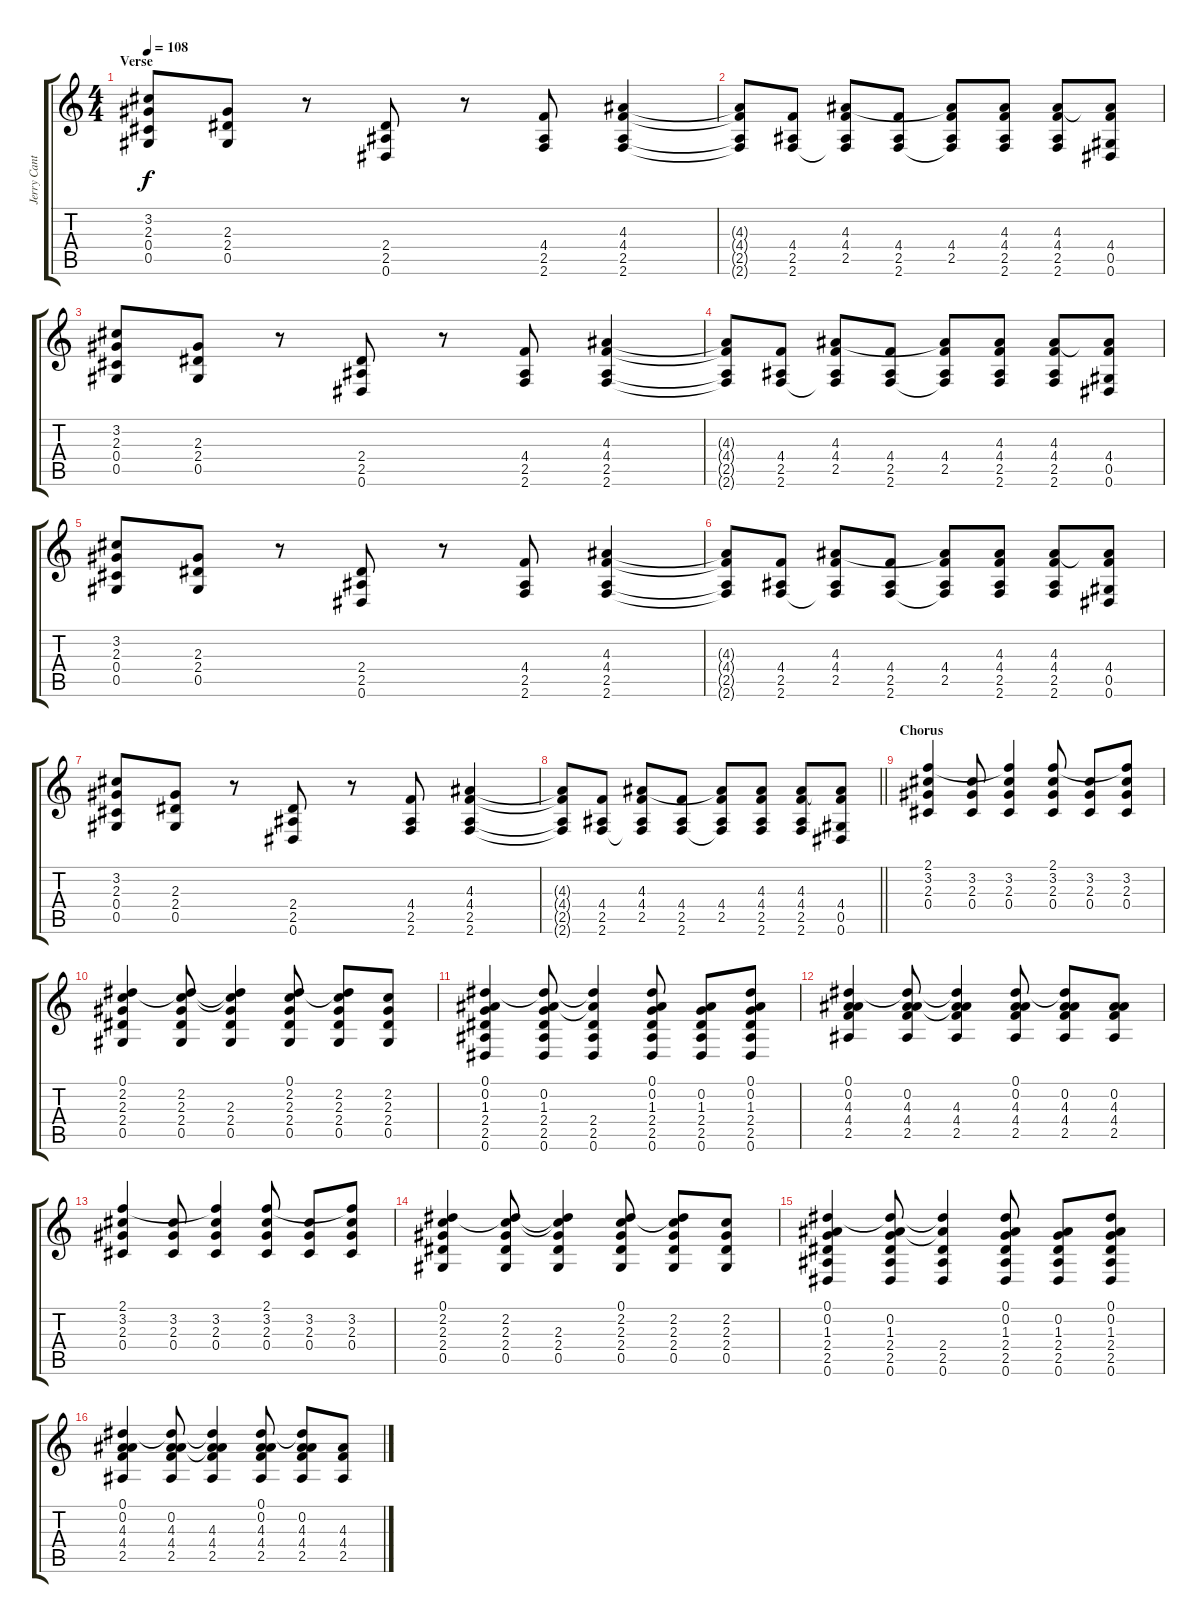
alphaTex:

\track ("Jerry Cantrell " "Jerry Cant") {instrument acousticguitarnylon}
\staff {score tabs}
\tuning (Eb4 Bb3 Gb3 Db3 Ab2 Eb2) {hide}
\ts (4 4)
\section ("" "Verse")
\tempo 108
\clef g2
\ks c
(3.2 2.3 0.4 0.5).8{dy f} (2.3 2.4 0.5).8 r.8 (2.4 2.5 0.6).8 r.8 (4.4 2.5 2.6).8 (4.3 4.4 2.5 2.6).4 |
(4.3{t} 4.4{t} 2.5{t} 2.6{t}).8 (4.4 2.5 2.6).8 (4.3 4.4 2.5 2.6{t}).8 (4.4 2.5 2.6).8 (4.3{t} 4.4 2.5 2.6{t}).8 (4.3 4.4 2.5 2.6).8 (4.3 4.4 2.5 2.6).8 (4.3{t} 4.4 0.5 0.6).8 |
(3.2 2.3 0.4 0.5).8 (2.3 2.4 0.5).8 r.8 (2.4 2.5 0.6).8 r.8 (4.4 2.5 2.6).8 (4.3 4.4 2.5 2.6).4 |
(4.3{t} 4.4{t} 2.5{t} 2.6{t}).8 (4.4 2.5 2.6).8 (4.3 4.4 2.5 2.6{t}).8 (4.4 2.5 2.6).8 (4.3{t} 4.4 2.5 2.6{t}).8 (4.3 4.4 2.5 2.6).8 (4.3 4.4 2.5 2.6).8 (4.3{t} 4.4 0.5 0.6).8 |
(3.2 2.3 0.4 0.5).8 (2.3 2.4 0.5).8 r.8 (2.4 2.5 0.6).8 r.8 (4.4 2.5 2.6).8 (4.3 4.4 2.5 2.6).4 |
(4.3{t} 4.4{t} 2.5{t} 2.6{t}).8 (4.4 2.5 2.6).8 (4.3 4.4 2.5 2.6{t}).8 (4.4 2.5 2.6).8 (4.3{t} 4.4 2.5 2.6{t}).8 (4.3 4.4 2.5 2.6).8 (4.3 4.4 2.5 2.6).8 (4.3{t} 4.4 0.5 0.6).8 |
(3.2 2.3 0.4 0.5).8 (2.3 2.4 0.5).8 r.8 (2.4 2.5 0.6).8 r.8 (4.4 2.5 2.6).8 (4.3 4.4 2.5 2.6).4 |
\barLineRight lightlight
(4.3{t} 4.4{t} 2.5{t} 2.6{t}).8 (4.4 2.5 2.6).8 (4.3 4.4 2.5 2.6{t}).8 (4.4 2.5 2.6).8 (4.3{t} 4.4 2.5 2.6{t}).8 (4.3 4.4 2.5 2.6).8 (4.3 4.4 2.5 2.6).8 (4.3{t} 4.4 0.5 0.6).8 |
\section ("" "Chorus")
(2.1 3.2 2.3 0.4).4 (3.2 2.3 0.4).8 (2.1{t} 3.2 2.3 0.4).4 (2.1 3.2 2.3 0.4).8 (3.2 2.3 0.4).8 (2.1{t} 3.2 2.3 0.4).8 |
(0.1 2.2 2.3 2.4 0.5).4 (0.1{t} 2.2 2.3 2.4 0.5).8 (0.1{t} 2.2{t} 2.3 2.4 0.5).4 (0.1 2.2 2.3 2.4 0.5).8 (0.1{t} 2.2 2.3 2.4 0.5).8 (2.2 2.3 2.4 0.5).8 |
(0.1 0.2 1.3 2.4 2.5 0.6).4 (0.1{t} 0.2 1.3 2.4 2.5 0.6).8 (0.1{t} 0.2{t} 2.4 2.5 0.6).4 (0.1 0.2 1.3 2.4 2.5 0.6).8 (0.2 1.3 2.4 2.5 0.6).8 (0.1 0.2 1.3 2.4 2.5 0.6).8 |
(0.1 0.2 4.3 4.4 2.5).4 (0.1{t} 0.2 4.3 4.4 2.5).8 (0.1{t} 0.2{t} 4.3 4.4 2.5).4 (0.1 0.2 4.3 4.4 2.5).8 (0.1{t} 0.2 4.3 4.4 2.5).8 (0.2 4.3 4.4 2.5).8 |
(2.1 3.2 2.3 0.4).4 (3.2 2.3 0.4).8 (2.1{t} 3.2 2.3 0.4).4 (2.1 3.2 2.3 0.4).8 (3.2 2.3 0.4).8 (2.1{t} 3.2 2.3 0.4).8 |
(0.1 2.2 2.3 2.4 0.5).4 (0.1{t} 2.2 2.3 2.4 0.5).8 (0.1{t} 2.2{t} 2.3 2.4 0.5).4 (0.1 2.2 2.3 2.4 0.5).8 (0.1{t} 2.2 2.3 2.4 0.5).8 (2.2 2.3 2.4 0.5).8 |
(0.1 0.2 1.3 2.4 2.5 0.6).4 (0.1{t} 0.2 1.3 2.4 2.5 0.6).8 (0.1{t} 0.2{t} 2.4 2.5 0.6).4 (0.1 0.2 1.3 2.4 2.5 0.6).8 (0.2 1.3 2.4 2.5 0.6).8 (0.1 0.2 1.3 2.4 2.5 0.6).8 |
(0.1 0.2 4.3 4.4 2.5).4 (0.1{t} 0.2 4.3 4.4 2.5).8 (0.1{t} 0.2{t} 4.3 4.4 2.5).4 (0.1 0.2 4.3 4.4 2.5).8 (0.1{t} 0.2 4.3 4.4 2.5).8 (4.3 4.4 2.5).8
